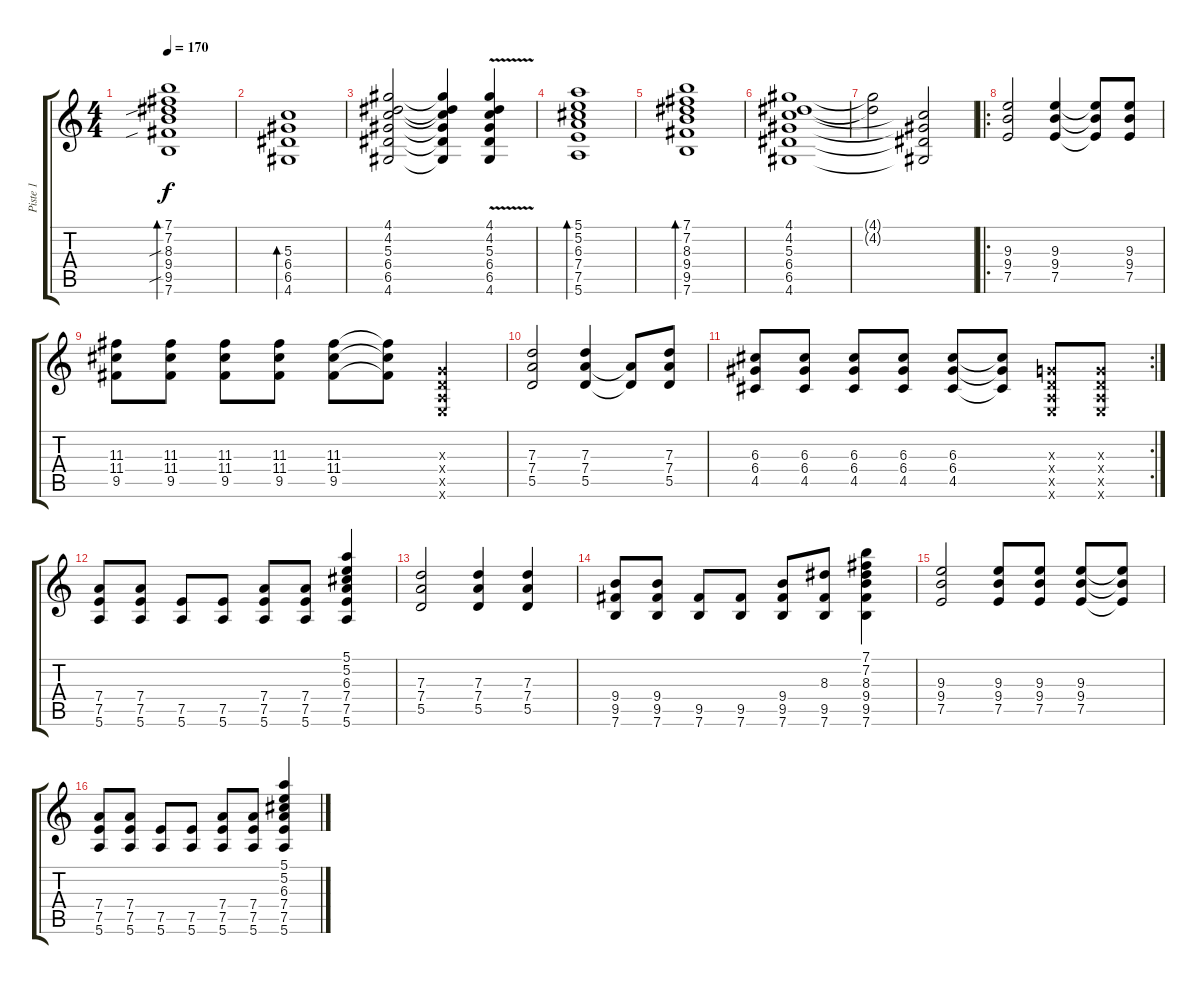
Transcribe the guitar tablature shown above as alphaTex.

\track ("Piste 1" "Piste 1") {instrument distortionguitar}
\staff {score tabs}
\tuning (E4 B3 G3 D3 A2 E2) {hide}
\ts (4 4)
\tempo 170
\clef g2
\ks c
(7.1 7.2 8.3{sib} 9.4 9.5{sib} 7.6).1{bd 120 dy f} |
(5.3 6.4 6.5 4.6).1{bd 240} |
(4.1 4.2 5.3 6.4 6.5 4.6).2 (4.1{t} 4.2{t} 5.3{t} 6.4{t} 6.5{t} 4.6{t}).4 (4.1{v} 4.2 5.3 6.4 6.5 4.6).4 |
(5.1 5.2 6.3 7.4 7.5 5.6).1{bd 120} |
(7.1 7.2 8.3 9.4 9.5 7.6).1{bd 120} |
(4.1 4.2 5.3 6.4 6.5 4.6).1 |
(4.1{t} 4.2{t}).2 (5.3{t} 6.4{t} 6.5{t} 4.6{t}).2 |
\ro
(9.3 9.4 7.5).2 (9.3 9.4 7.5).4 (9.3{t} 9.4{t} 7.5{t}).8 (9.3 9.4 7.5).8 |
(11.3 11.4 9.5).8 (11.3 11.4 9.5).8 (11.3 11.4 9.5).8 (11.3 11.4 9.5).8 (11.3 11.4 9.5).8 (11.3{t} 11.4{t} 9.5{t}).8 (0.3{x} 0.4{x} 0.5{x} 0.6{x}).4 |
(7.3 7.4 5.5).2 (7.3 7.4 5.5).4 (7.4{t} 5.5{t}).8 (7.3 7.4 5.5).8 |
\rc 2
(6.3 6.4 4.5).8 (6.3 6.4 4.5).8 (6.3 6.4 4.5).8 (6.3 6.4 4.5).8 (6.3 6.4 4.5).8 (6.3{t} 6.4{t} 4.5{t}).8 (0.3{x} 0.4{x} 0.5{x} 0.6{x}).8 (0.3{x} 0.4{x} 0.5{x} 0.6{x}).8 |
(7.4 7.5 5.6).8 (7.4 7.5 5.6).8 (7.5 5.6).8 (7.5 5.6).8 (7.4 7.5 5.6).8 (7.4 7.5 5.6).8 (5.1 5.2 6.3 7.4 7.5 5.6).4 |
(7.3 7.4 5.5).2 (7.3 7.4 5.5).4 (7.3 7.4 5.5).4 |
(9.4 9.5 7.6).8 (9.4 9.5 7.6).8 (9.5 7.6).8 (9.5 7.6).8 (9.4 9.5 7.6).8 (8.3 9.5 7.6).8 (7.1 7.2 8.3 9.4 9.5 7.6).4 |
(9.3 9.4 7.5).2 (9.3 9.4 7.5).8 (9.3 9.4 7.5).8 (9.3 9.4 7.5).8 (9.3{t} 9.4{t} 7.5{t}).8 |
(7.4 7.5 5.6).8 (7.4 7.5 5.6).8 (7.5 5.6).8 (7.5 5.6).8 (7.4 7.5 5.6).8 (7.4 7.5 5.6).8 (5.1 5.2 6.3 7.4 7.5 5.6).4
